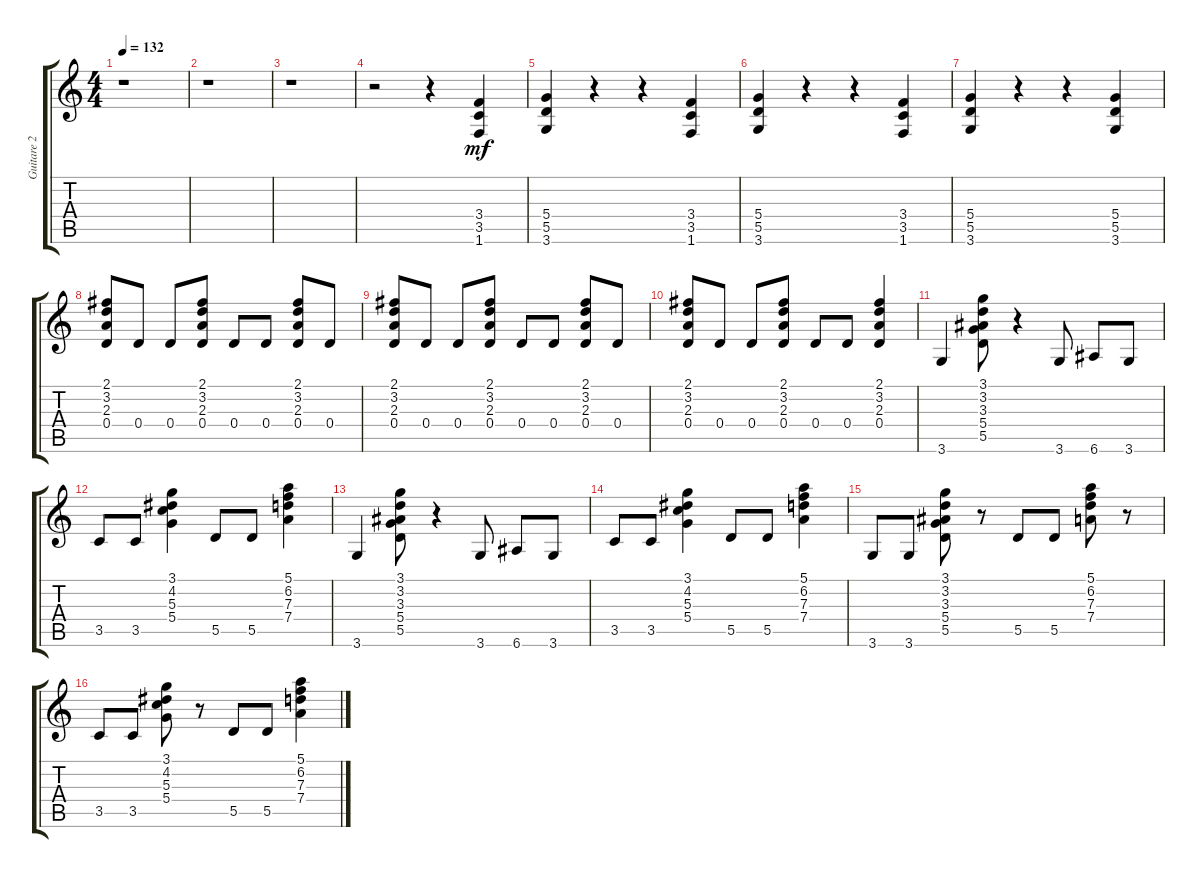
\track ("Guitare 2" "Guitare 2") {instrument electricguitarmuted}
\staff {score tabs}
\tuning (E4 B3 G3 D3 A2 E2) {hide}
\ts (4 4)
\tempo 132
\clef g2
\ks c
r.1{dy mf} |
r.1 |
r.1 |
r.2 r.4 (3.4 3.5 1.6).4 |
(5.4 5.5 3.6).4 r.4 r.4 (3.4 3.5 1.6).4 |
(5.4 5.5 3.6).4 r.4 r.4 (3.4 3.5 1.6).4 |
(5.4 5.5 3.6).4 r.4 r.4 (5.4 5.5 3.6).4 |
(2.1 3.2 2.3 0.4).8 0.4.8 0.4.8 (2.1 3.2 2.3 0.4).8 0.4.8 0.4.8 (2.1 3.2 2.3 0.4).8 0.4.8 |
(2.1 3.2 2.3 0.4).8 0.4.8 0.4.8 (2.1 3.2 2.3 0.4).8 0.4.8 0.4.8 (2.1 3.2 2.3 0.4).8 0.4.8 |
(2.1 3.2 2.3 0.4).8 0.4.8 0.4.8 (2.1 3.2 2.3 0.4).8 0.4.8 0.4.8 (2.1 3.2 2.3 0.4).4 |
3.6.4 (3.1 3.2 3.3 5.4 5.5).8 r.4 3.6.8 6.6.8 3.6.8 |
3.5.8 3.5.8 (3.1 4.2 5.3 5.4).4 5.5.8 5.5.8 (5.1 6.2 7.3 7.4).4 |
3.6.4 (3.1 3.2 3.3 5.4 5.5).8 r.4 3.6.8 6.6.8 3.6.8 |
3.5.8 3.5.8 (3.1 4.2 5.3 5.4).4 5.5.8 5.5.8 (5.1 6.2 7.3 7.4).4 |
3.6.8 3.6.8 (3.1 3.2 3.3 5.4 5.5).8 r.8 5.5.8 5.5.8 (5.1 6.2 7.3 7.4).8 r.8 |
3.5.8 3.5.8 (3.1 4.2 5.3 5.4).8 r.8 5.5.8 5.5.8 (5.1 6.2 7.3 7.4).4
